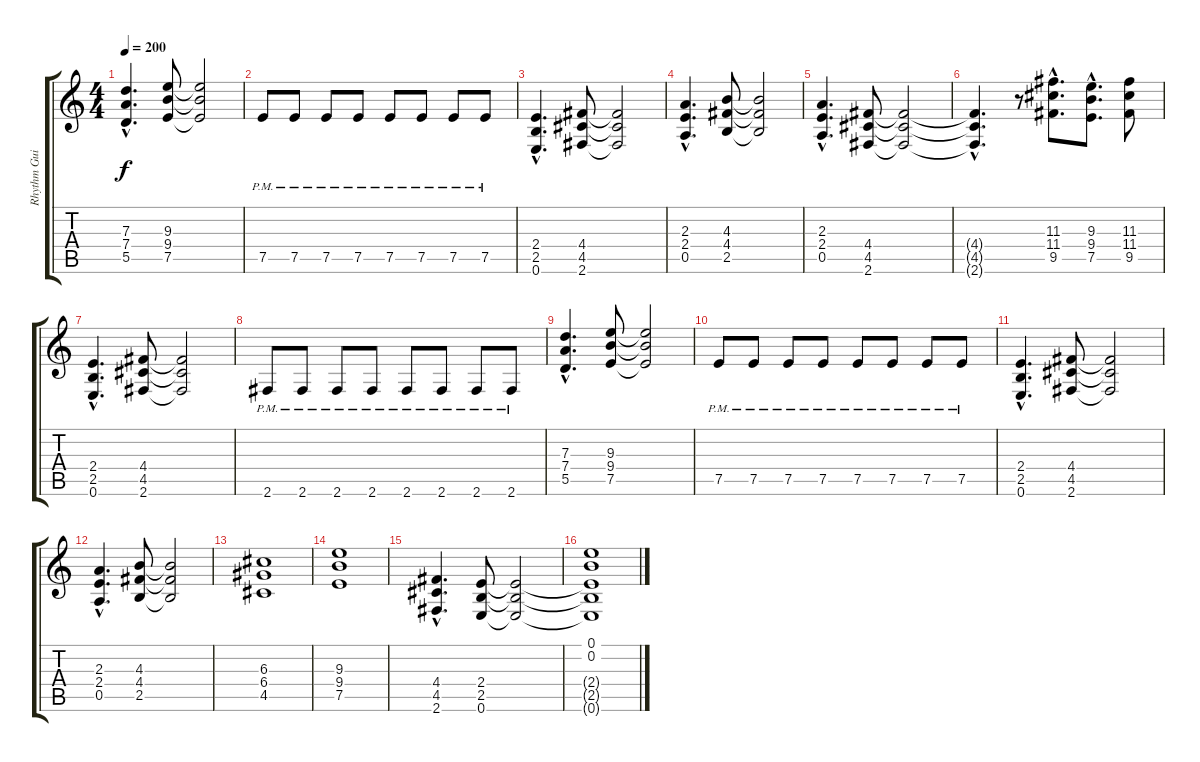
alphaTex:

\track ("Rhythm Guitar" "Rhythm Gui") {instrument distortionguitar}
\staff {score tabs}
\tuning (E4 B3 G3 D3 A2 E2) {hide}
\ts (4 4)
\tempo 200
\clef g2
\ks c
(7.3{hac} 7.4{hac} 5.5{hac}).4{d dy f} (9.3 9.4 7.5).8 (9.3{t} 9.4{t} 7.5{t}).2 |
7.5{pm}.8 7.5{pm}.8 7.5{pm}.8 7.5{pm}.8 7.5{pm}.8 7.5{pm}.8 7.5{pm}.8 7.5{pm}.8 |
(2.4{hac} 2.5{hac} 0.6{hac}).4{d} (4.4 4.5 2.6).8 (4.4{t} 4.5{t} 2.6{t}).2 |
(2.3{hac} 2.4{hac} 0.5{hac}).4{d} (4.3 4.4 2.5).8 (4.3{t} 4.4{t} 2.5{t}).2 |
(2.3{hac} 2.4{hac} 0.5{hac}).4{d} (4.4 4.5 2.6).8 (4.4{t} 4.5{t} 2.6{t}).2 |
(4.4{hac t} 4.5{hac t} 2.6{hac t}).4{d} r.8 (11.3{hac} 11.4{hac} 9.5{hac}).8{d} (9.3{hac} 9.4{hac} 7.5{hac}).8{d} (11.3 11.4 9.5).8 |
(2.4{hac} 2.5{hac} 0.6{hac}).4{d} (4.4 4.5 2.6).8 (4.4{t} 4.5{t} 2.6{t}).2 |
2.6{pm}.8 2.6{pm}.8 2.6{pm}.8 2.6{pm}.8 2.6{pm}.8 2.6{pm}.8 2.6{pm}.8 2.6{pm}.8 |
(7.3{hac} 7.4{hac} 5.5{hac}).4{d} (9.3 9.4 7.5).8 (9.3{t} 9.4{t} 7.5{t}).2 |
7.5{pm}.8 7.5{pm}.8 7.5{pm}.8 7.5{pm}.8 7.5{pm}.8 7.5{pm}.8 7.5{pm}.8 7.5{pm}.8 |
(2.4{hac} 2.5{hac} 0.6{hac}).4{d} (4.4 4.5 2.6).8 (4.4{t} 4.5{t} 2.6{t}).2 |
(2.3{hac} 2.4{hac} 0.5{hac}).4{d} (4.3 4.4 2.5).8 (4.3{t} 4.4{t} 2.5{t}).2 |
(6.3 6.4 4.5).1 |
(9.3 9.4 7.5).1 |
(4.4{hac} 4.5{hac} 2.6{hac}).4{d} (2.4 2.5 0.6).8 (2.4{t} 2.5{t} 0.6{t}).2 |
(0.1 0.2 2.4{t} 2.5{t} 0.6{t}).1
